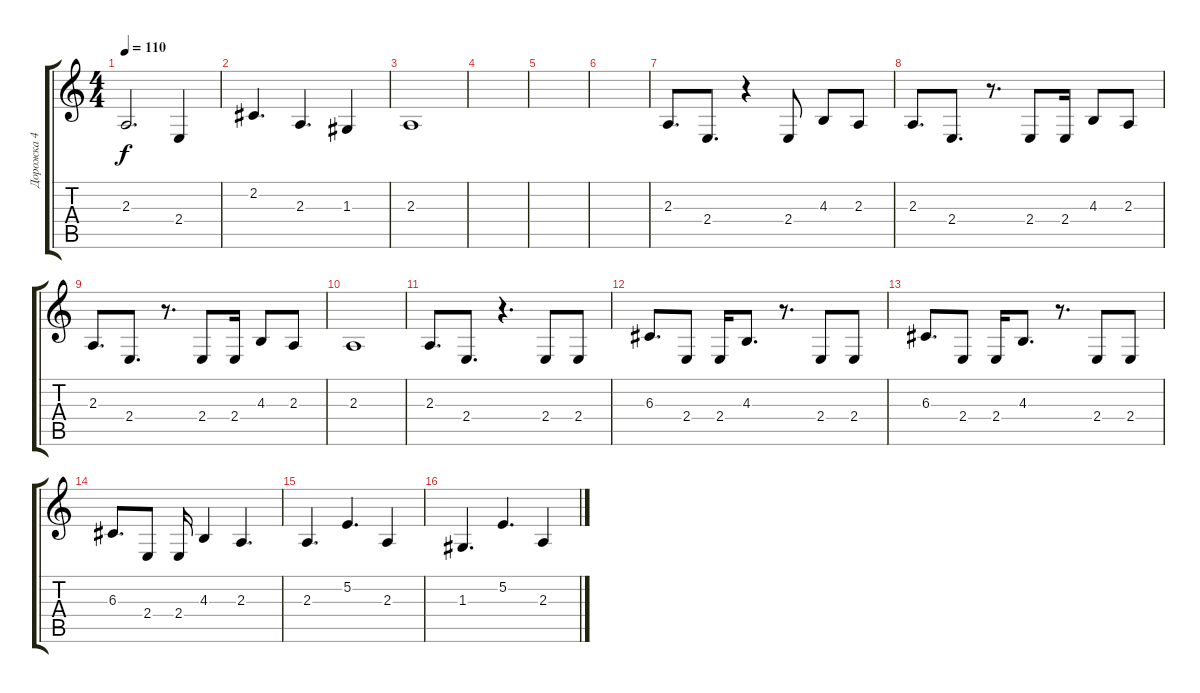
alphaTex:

\track ("Дорожка 4" "Дорожка 4") {instrument tenorsax}
\staff {score tabs}
\tuning (E4 B3 G3 D3 A2 E2) {hide}
\ts (4 4)
\tempo 110
\clef g2
\ks c
2.3.2{d dy f} 2.4.4 |
2.2.4{d} 2.3.4{d} 1.3.4 |
2.3.1 |
|
|
|
2.3.8{d} 2.4.8{d} r.4 2.4.8 4.3.8 2.3.8 |
2.3.8{d} 2.4.8{d} r.8{d} 2.4.8 2.4.16 4.3.8 2.3.8 |
2.3.8{d} 2.4.8{d} r.8{d} 2.4.8 2.4.16 4.3.8 2.3.8 |
2.3.1 |
2.3.8{d} 2.4.8{d} r.4{d} 2.4.8 2.4.8 |
6.3.8{d} 2.4.8 2.4.16 4.3.8{d} r.8{d} 2.4.8 2.4.8 |
6.3.8{d} 2.4.8 2.4.16 4.3.8{d} r.8{d} 2.4.8 2.4.8 |
6.3.8{d} 2.4.8 2.4.16 4.3.4 2.3.4{d} |
2.3.4{d} 5.2.4{d} 2.3.4 |
1.3.4{d} 5.2.4{d} 2.3.4
